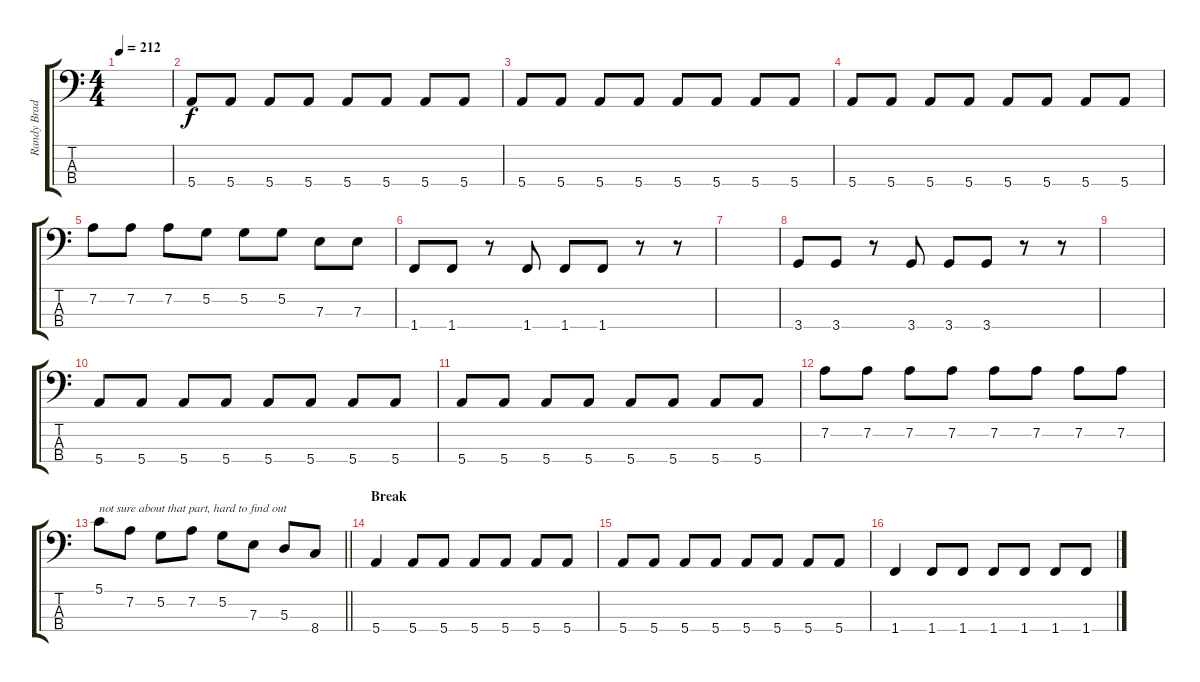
\track ("Randy Bradbury - Bass" "Randy Brad") {instrument electricbasspick}
\staff {score tabs}
\tuning (G2 D2 A1 E1) {hide}
\ts (4 4)
\tempo 212
\clef f4
\ks c
|
5.4.8 5.4.8 5.4.8 5.4.8 5.4.8 5.4.8 5.4.8 5.4.8 |
5.4.8 5.4.8 5.4.8 5.4.8 5.4.8 5.4.8 5.4.8 5.4.8 |
5.4.8 5.4.8 5.4.8 5.4.8 5.4.8 5.4.8 5.4.8 5.4.8 |
7.2.8 7.2.8 7.2.8 5.2.8 5.2.8 5.2.8 7.3.8 7.3.8 |
1.4.8 1.4.8 r.8 1.4.8 1.4.8 1.4.8 r.8 r.8 |
|
3.4.8 3.4.8 r.8 3.4.8 3.4.8 3.4.8 r.8 r.8 |
|
5.4.8 5.4.8 5.4.8 5.4.8 5.4.8 5.4.8 5.4.8 5.4.8 |
5.4.8 5.4.8 5.4.8 5.4.8 5.4.8 5.4.8 5.4.8 5.4.8 |
7.2.8 7.2.8 7.2.8 7.2.8 7.2.8 7.2.8 7.2.8 7.2.8 |
\barLineRight lightlight
5.1.8{txt "not sure about that part, hard to find out"} 7.2.8 5.2.8 7.2.8 5.2.8 7.3.8 5.3.8 8.4.8 |
\section ("" "Break")
5.4.4 5.4.8 5.4.8 5.4.8 5.4.8 5.4.8 5.4.8 |
5.4.8 5.4.8 5.4.8 5.4.8 5.4.8 5.4.8 5.4.8 5.4.8 |
1.4.4 1.4.8 1.4.8 1.4.8 1.4.8 1.4.8 1.4.8
